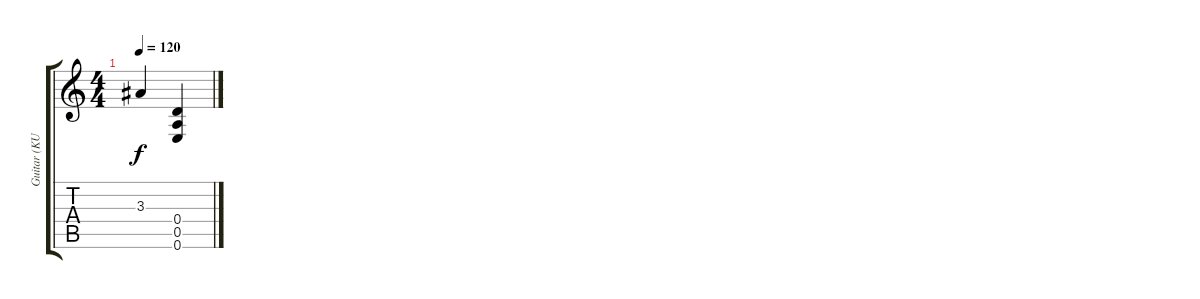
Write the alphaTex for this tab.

\track ("Guitar (KUrt Kobain)" "Guitar (KU") {instrument distortionguitar}
\staff {score tabs}
\tuning (E4 B3 G3 D3 A2 E2) {hide}
\ts (4 4)
\tempo 120
\clef g2
\ks c
3.3.4{dy f} (0.4 0.5 0.6).4
